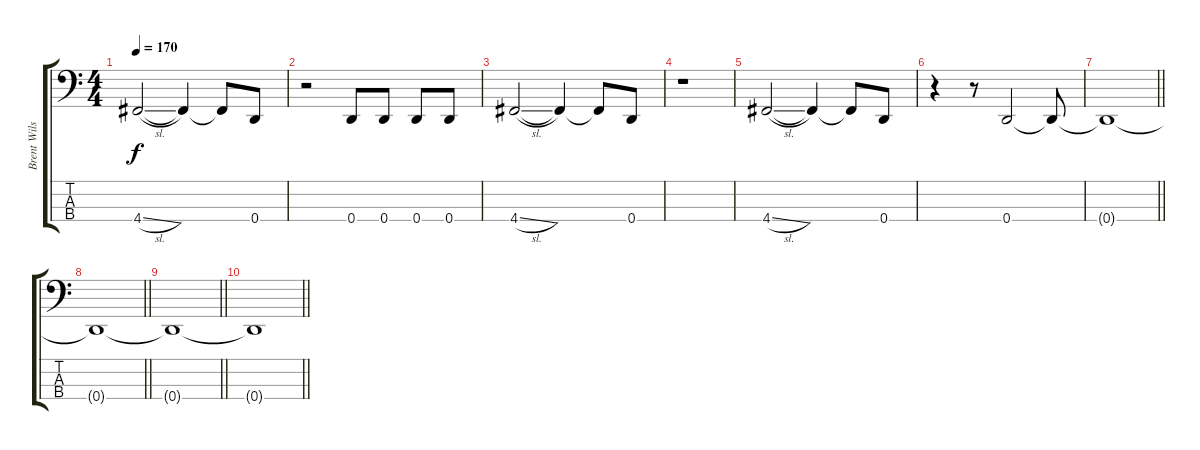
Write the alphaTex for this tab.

\track ("Brent Wilson (Bass)" "Brent Wils") {instrument slapbass2}
\staff {score tabs}
\tuning (G2 D2 A1 D1) {hide}
\ts (4 4)
\tempo 170
\clef f4
\ks c
4.4{sl}.2{dy f} 4.4{t}.4 4.4{t}.8 0.4.8 |
r.2 0.4.8 0.4.8 0.4.8 0.4.8 |
4.4{sl}.2 4.4{t}.4 4.4{t}.8 0.4.8 |
r.1 |
4.4{sl}.2 4.4{t}.4 4.4{t}.8 0.4.8 |
r.4 r.8 0.4.2 0.4{t}.8 |
\barLineRight lightlight
0.4{t}.1 |
\barLineRight lightlight
0.4{t}.1 |
\barLineRight lightlight
0.4{t}.1 |
\barLineRight lightlight
0.4{t}.1
